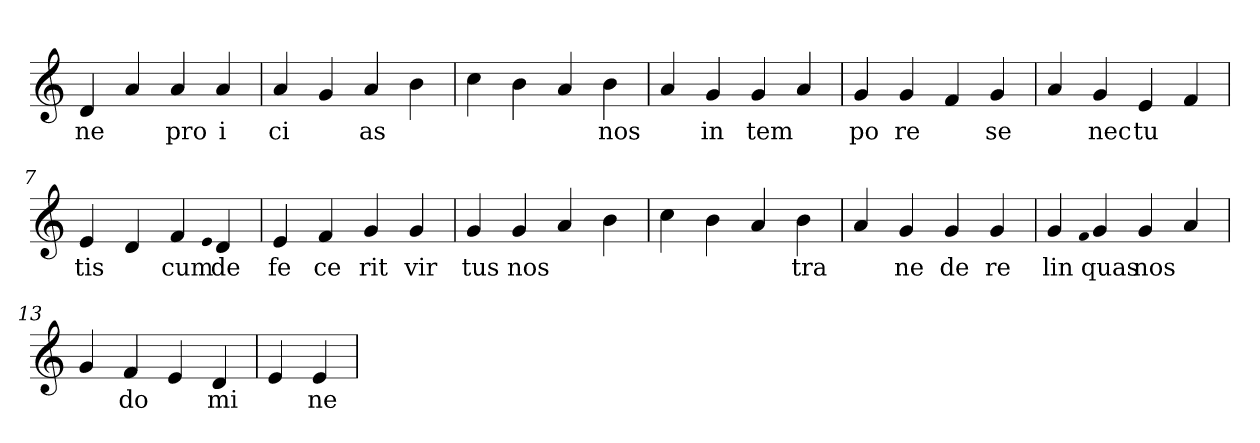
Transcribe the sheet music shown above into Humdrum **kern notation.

**kern	**text
*part1	*part1
*staff1	*staff1
*clefG2	*
=1	=1
4d	ne
4a	.
4a	pro
4a	i
=2	=2
4a	ci
4g	.
4a	as
4b	.
=3	=3
4cc	.
4b	.
4a	.
4b	nos
=4	=4
4a	.
4g	in
4g	tem
4a	.
=5	=5
4g	po
4g	re
4f	.
4g	se
=6	=6
4a	.
4g	nec
4e	tu
4f	.
=7	=7
4e	tis
4d	.
4f	cum
qqe	.
4d	de
=8	=8
4e	fe
4f	ce
4g	rit
4g	vir
=9	=9
4g	tus
4g	nos
4a	.
4b	.
=10	=10
4cc	.
4b	.
4a	.
4b	tra
=11	=11
4a	.
4g	ne
4g	de
4g	re
=12	=12
4g	lin
qqf	.
4g	quas
4g	nos
4a	.
=13	=13
4g	.
4f	do
4e	.
4d	mi
=14	=14
4e	.
4e	ne
=	=
*-	*-
